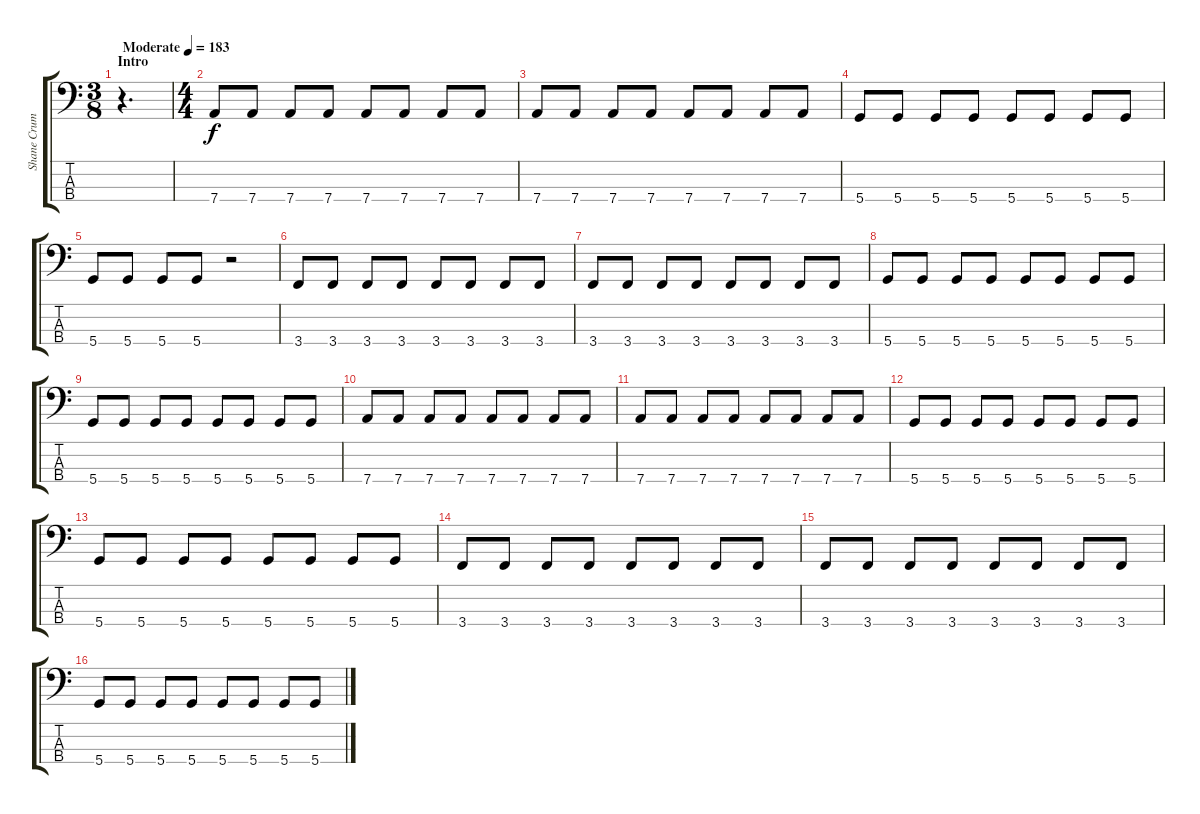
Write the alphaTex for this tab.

\track ("Shane Crump - Bass" "Shane Crum") {instrument electricbassfinger}
\staff {score tabs}
\tuning (G2 D2 A1 D1) {hide}
\ts (3 8)
\section ("" "Intro")
\tempo (183 "Moderate")
\clef f4
\ks c
r.4{d dy f instrument electricbassfinger} |
\ts (4 4)
7.4.8 7.4.8 7.4.8 7.4.8 7.4.8 7.4.8 7.4.8 7.4.8 |
7.4.8 7.4.8 7.4.8 7.4.8 7.4.8 7.4.8 7.4.8 7.4.8 |
5.4.8 5.4.8 5.4.8 5.4.8 5.4.8 5.4.8 5.4.8 5.4.8 |
5.4.8 5.4.8 5.4.8 5.4.8 r.2 |
3.4.8 3.4.8 3.4.8 3.4.8 3.4.8 3.4.8 3.4.8 3.4.8 |
3.4.8 3.4.8 3.4.8 3.4.8 3.4.8 3.4.8 3.4.8 3.4.8 |
5.4.8 5.4.8 5.4.8 5.4.8 5.4.8 5.4.8 5.4.8 5.4.8 |
5.4.8 5.4.8 5.4.8 5.4.8 5.4.8 5.4.8 5.4.8 5.4.8 |
7.4.8 7.4.8 7.4.8 7.4.8 7.4.8 7.4.8 7.4.8 7.4.8 |
7.4.8 7.4.8 7.4.8 7.4.8 7.4.8 7.4.8 7.4.8 7.4.8 |
5.4.8 5.4.8 5.4.8 5.4.8 5.4.8 5.4.8 5.4.8 5.4.8 |
5.4.8 5.4.8 5.4.8 5.4.8 5.4.8 5.4.8 5.4.8 5.4.8 |
3.4.8 3.4.8 3.4.8 3.4.8 3.4.8 3.4.8 3.4.8 3.4.8 |
3.4.8 3.4.8 3.4.8 3.4.8 3.4.8 3.4.8 3.4.8 3.4.8 |
5.4.8 5.4.8 5.4.8 5.4.8 5.4.8 5.4.8 5.4.8 5.4.8
